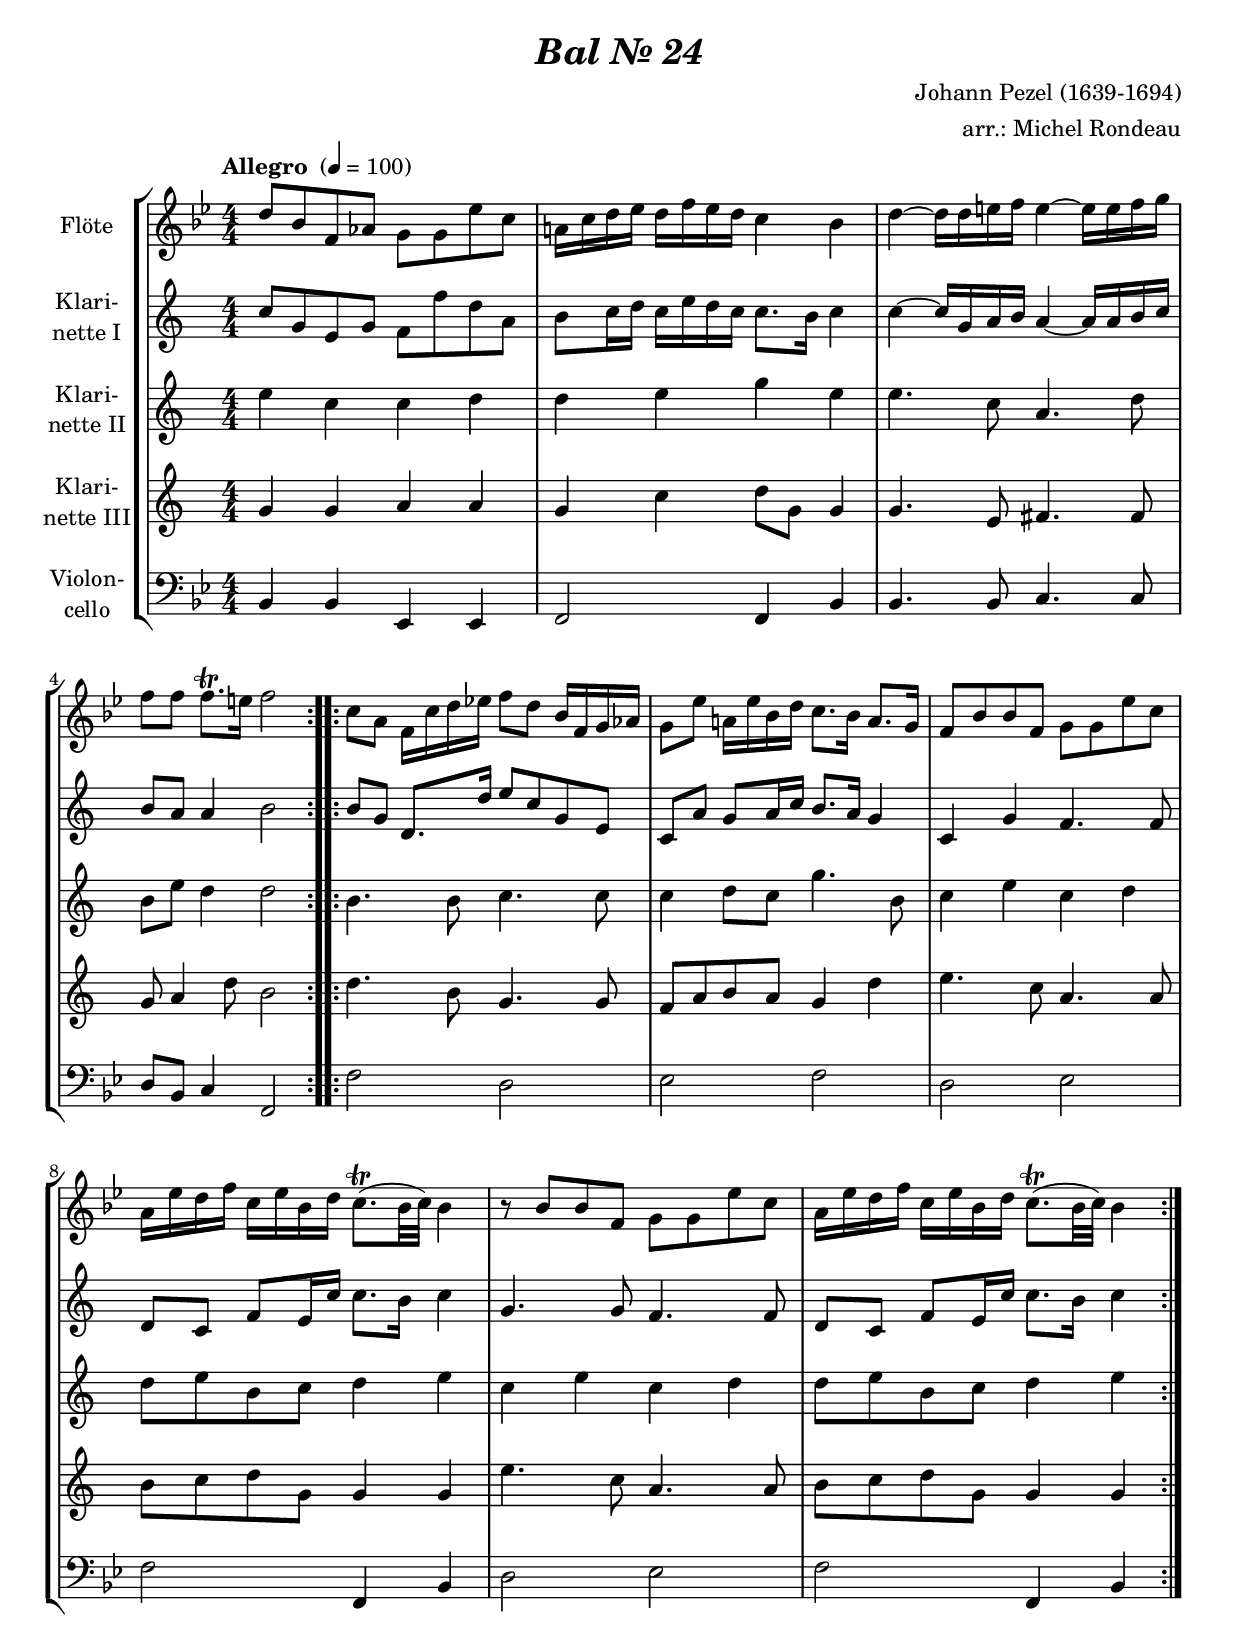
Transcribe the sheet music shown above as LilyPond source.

\version "2.18.2"
\include "deutsch.ly"
  
#(set-global-staff-size 19.75)

\header {
  title     = \markup \bold \italic "Bal Nr. 24"
  composer  = "Johann Pezel (1639-1694)"
  arranger  = "arr.: Michel Rondeau"
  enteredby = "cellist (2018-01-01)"
%  piece     = ""
}

voiceconsts = {
  \key c \major
  \time 4/4
  \clef "treble"
  \numericTimeSignature
  \compressFullBarRests
  % Set default beaming for all staves
% \set Timing.beamExceptions = #'()
% \set Timing.baseMoment     = #(ly:make-moment 1 4)
% \set Timing.beatStructure  = #'(1 1 1)
  \tempo "Allegro " 4=100
}

micl = "clarinet"
mifl = "flute"
miob = "oboe"
mifh = "french horn"
misx = "tenor sax"
mist = "string ensemble 1"
miba = "cello"

va = \relative c'' {
  \voiceconsts

  \repeat volta 2 {
    e8 c g b a a f' d
    h!16 d e f e g f e d4 c
    e~ e16 e fis g fis4~ fis16 fis g a
    g8 g g8.\trill fis16 g2
  }

  \repeat volta 2 {
    d8 h g16 d' e f! g8 e c16 g a b

    a8 f' h,!16 f' c e d8. c16 h8. a16
    g8 c c g a a f' d
    h16 f' e g d f c e d8.(\trill c32 d) c4
    r8 c c g a a f' d
    h16 f' e g d f c e d8.(\trill c32 d) c4
  }
}

vb = \relative c'' {
  \voiceconsts

  \repeat volta 2 {
    c8 g e g f f' d a
    h c16 d c e d c c8. h16 c4
    c~ c16 g a h a4~ a16 a h c
    h8 a a4 h2
  }

  \repeat volta 2 {
    h8 g d8. d'16 e8 c g e

    c a' g a16 c h8. a16 g4
    c, g' f4. f8
    d c f e16 c' c8. h16 c4
    g4. g8 f4. f8
    d c f e16 c' c8. h16 c4
  }
}

vc = \relative c'' {
  \voiceconsts

  \repeat volta 2 {
    e4 c c d
    d e g e
    e4. c8 a4. d8
    h e d4 d2
  }

  \repeat volta 2 {
    h4. h8 c4. c8

    c4 d8 c g'4. h,8
    c4 e c d
    d8 e h c d4 e
    c e c d
    d8 e h c d4 e
  }
}

vd = \relative c'' {
  \voiceconsts

  \repeat volta 2 {
    g4 g a a
    g c d8 g, g4
    g4. e8 fis4. fis8
    g a4 d8 h2
  }

  \repeat volta 2 {
    d4. h8 g4. g8

    f a h a g4 d'
    e4. c8 a4. a8
    h c d g, g4 g
    e'4. c8 a4. a8
    h c d g, g4 g
  }
}

ve = \relative c {
  \voiceconsts
  \clef "bass"
  
  \repeat volta 2 {
    c4 c f, f
    g2 g4 c
    c4. c8 d4.d8
    e c d4 g,2
  }

  \repeat volta 2 {
    g' e

    f g
    e f
    g g,4 c
    e2 f
    g g,4 c
  }
}


music = \new StaffGroup <<
      \new Staff {
	\set Staff.midiInstrument = \mifl
	\set Staff.instrumentName = \markup \center-column { "Flöte" }
	\transpose c b, { \va }
      }

      \new Staff {
	\set Staff.midiInstrument = \micl
	\set Staff.instrumentName = \markup \center-column { "Klari-" "nette I" }
	\transpose c c { \vb }
      }

      \new Staff {
	\set Staff.midiInstrument = \micl
	\set Staff.instrumentName = \markup \center-column { "Klari-" "nette II" }
	\transpose c c { \vc }
      }

      \new Staff {
	\set Staff.midiInstrument = \micl
	\set Staff.instrumentName = \markup \center-column { "Klari-" "nette III" }
	\transpose c c { \vd }
      }

      \new Staff {
	\set Staff.midiInstrument = \miba
	\set Staff.instrumentName = \markup \center-column { "Violon-" "cello" }
	\transpose c b, { \ve }
      }
>>

\book {
  \score {
    \music
    \layout {}
  }

  \score {
    \unfoldRepeats \music

    \midi {
      \context {
        \Score
      }
    }
  }
}
